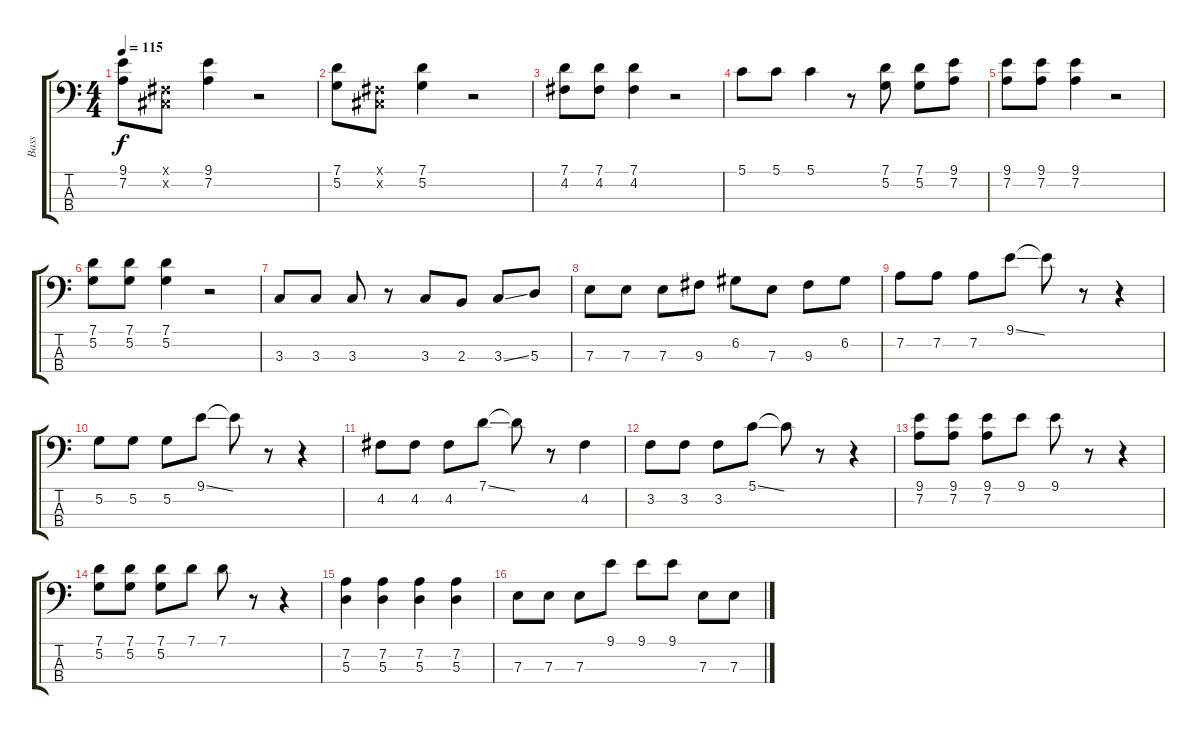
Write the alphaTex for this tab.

\track ("Bass" "Bass") {instrument electricbassfinger}
\staff {score tabs}
\tuning (G2 D2 A1 E1) {hide}
\ts (4 4)
\tempo 115
\clef f4
\ks c
(9.1 7.2).8{dy f} (-1.1{x} -1.2{x}).8 (9.1 7.2).4 r.2 |
(7.1 5.2).8 (-1.1{x} -1.2{x}).8 (7.1 5.2).4 r.2 |
(7.1 4.2).8 (7.1 4.2).8 (7.1 4.2).4 r.2 |
5.1.8 5.1.8 5.1.4 r.8 (7.1 5.2).8 (7.1 5.2).8 (9.1 7.2).8 |
(9.1 7.2).8 (9.1 7.2).8 (9.1 7.2).4 r.2 |
(7.1 5.2).8 (7.1 5.2).8 (7.1 5.2).4 r.2 |
3.3.8 3.3.8 3.3.8 r.8 3.3.8 2.3.8 3.3{ss}.8 5.3.8 |
7.3.8 7.3.8 7.3.8 9.3.8 6.2.8 7.3.8 9.3.8 6.2.8 |
7.2.8 7.2.8 7.2.8 9.1{ss}.8 9.1{t}.8 r.8 r.4 |
5.2.8 5.2.8 5.2.8 9.1{ss}.8 9.1{t}.8 r.8 r.4 |
4.2.8 4.2.8 4.2.8 7.1{ss}.8 7.1{t}.8 r.8 4.2.4 |
3.2.8 3.2.8 3.2.8 5.1{ss}.8 5.1{t}.8 r.8 r.4 |
(9.1 7.2).8 (9.1 7.2).8 (9.1 7.2).8 9.1.8 9.1.8 r.8 r.4 |
(7.1 5.2).8 (7.1 5.2).8 (7.1 5.2).8 7.1.8 7.1.8 r.8 r.4 |
(7.2 5.3).4 (7.2 5.3).4 (7.2 5.3).4 (7.2 5.3).4 |
7.3.8 7.3.8 7.3.8 9.1.8 9.1.8 9.1.8 7.3.8 7.3.8
